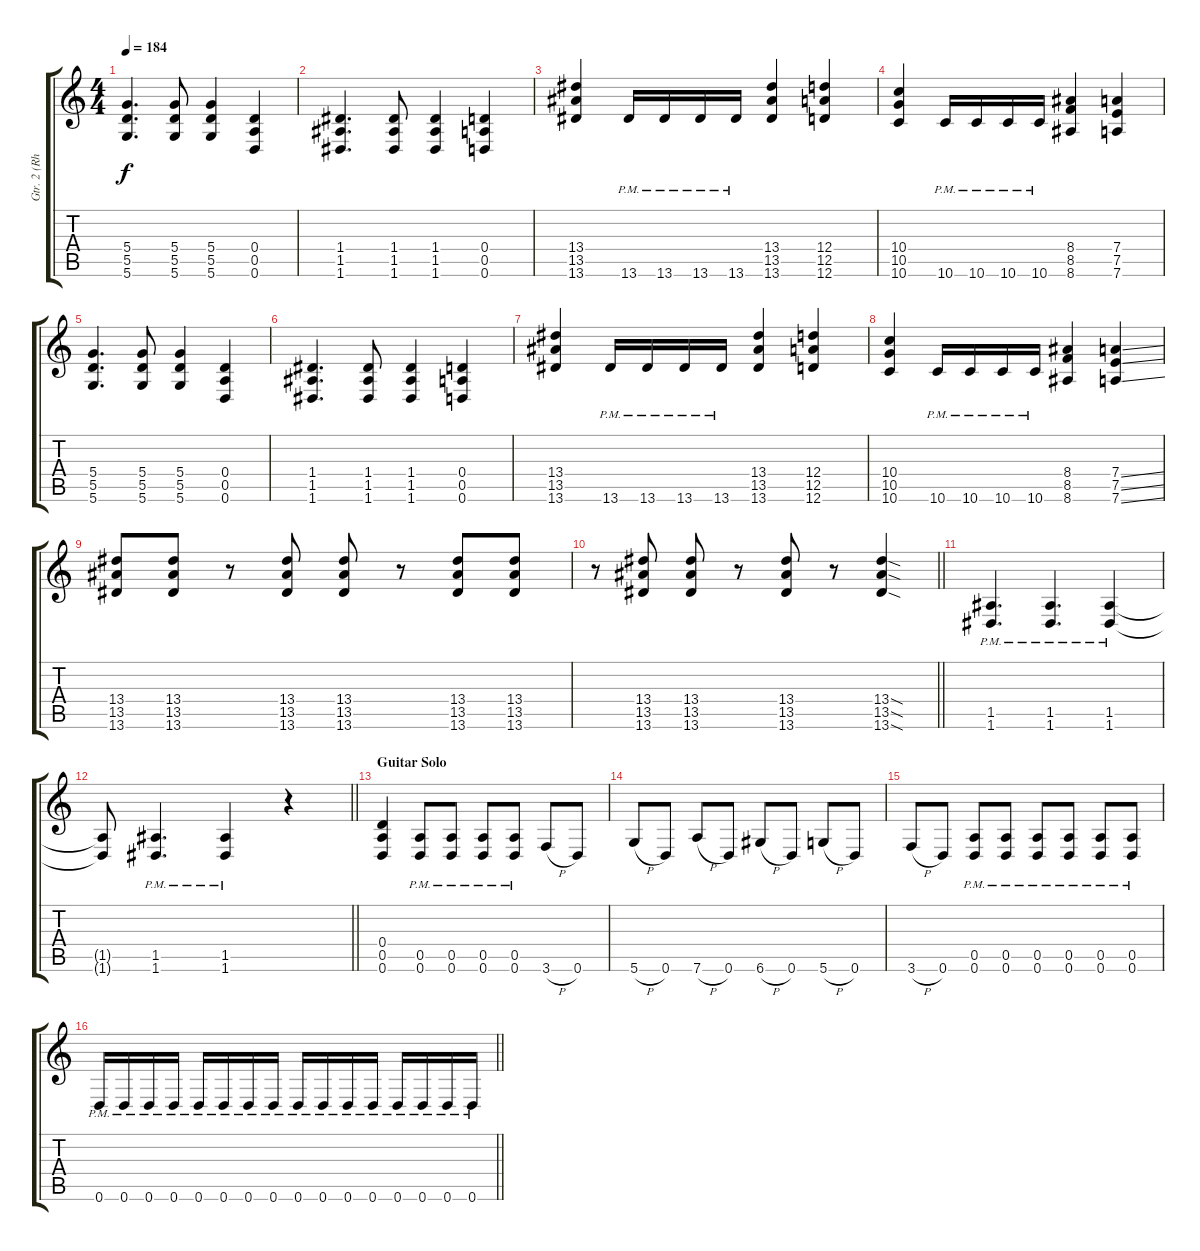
\track ("Gtr. 2 (Rhythm)" "Gtr. 2 (Rh") {instrument distortionguitar}
\staff {score tabs}
\tuning (E4 B3 G3 D3 A2 D2) {hide}
\ts (4 4)
\tempo 184
\clef g2
\ks c
(5.4 5.5 5.6).4{d dy f} (5.4 5.5 5.6).8 (5.4 5.5 5.6).4 (0.4 0.5 0.6).4 |
(1.4 1.5 1.6).4{d} (1.4 1.5 1.6).8 (1.4 1.5 1.6).4 (0.4 0.5 0.6).4 |
(13.4 13.5 13.6).4 13.6{pm}.16 13.6{pm}.16 13.6{pm}.16 13.6{pm}.16 (13.4 13.5 13.6).4 (12.4 12.5 12.6).4 |
(10.4 10.5 10.6).4 10.6{pm}.16 10.6{pm}.16 10.6{pm}.16 10.6{pm}.16 (8.4 8.5 8.6).4 (7.4 7.5 7.6).4 |
(5.4 5.5 5.6).4{d} (5.4 5.5 5.6).8 (5.4 5.5 5.6).4 (0.4 0.5 0.6).4 |
(1.4 1.5 1.6).4{d} (1.4 1.5 1.6).8 (1.4 1.5 1.6).4 (0.4 0.5 0.6).4 |
(13.4 13.5 13.6).4 13.6{pm}.16 13.6{pm}.16 13.6{pm}.16 13.6{pm}.16 (13.4 13.5 13.6).4 (12.4 12.5 12.6).4 |
(10.4 10.5 10.6).4 10.6{pm}.16 10.6{pm}.16 10.6{pm}.16 10.6{pm}.16 (8.4 8.5 8.6).4 (7.4{ss} 7.5{ss} 7.6{ss}).4 |
(13.4 13.5 13.6).8 (13.4 13.5 13.6).8 r.8 (13.4 13.5 13.6).8 (13.4 13.5 13.6).8 r.8 (13.4 13.5 13.6).8 (13.4 13.5 13.6).8 |
\barLineRight lightlight
r.8 (13.4 13.5 13.6).8 (13.4 13.5 13.6).8 r.8 (13.4 13.5 13.6).8 r.8 (13.4{sod} 13.5{sod} 13.6{sod}).4 |
(1.5{pm} 1.6{pm}).4{d} (1.5{pm} 1.6{pm}).4{d} (1.5{pm} 1.6{pm}).4 |
\barLineRight lightlight
(1.5{t} 1.6{t}).8 (1.5{pm} 1.6{pm}).4{d} (1.5{pm} 1.6{pm}).4 r.4 |
\section ("" "Guitar Solo")
(0.4 0.5 0.6).4 (0.5{pm} 0.6{pm}).8 (0.5{pm} 0.6{pm}).8 (0.5{pm} 0.6{pm}).8 (0.5{pm} 0.6{pm}).8 3.6{h}.8 0.6.8 |
5.6{h}.8 0.6.8 7.6{h}.8 0.6.8 6.6{h}.8 0.6.8 5.6{h}.8 0.6.8 |
3.6{h}.8 0.6.8 (0.5{pm} 0.6{pm}).8 (0.5{pm} 0.6{pm}).8 (0.5{pm} 0.6{pm}).8 (0.5{pm} 0.6{pm}).8 (0.5{pm} 0.6{pm}).8 (0.5{pm} 0.6{pm}).8 |
\barLineRight lightlight
0.6{pm}.16 0.6{pm}.16 0.6{pm}.16 0.6{pm}.16 0.6{pm}.16 0.6{pm}.16 0.6{pm}.16 0.6{pm}.16 0.6{pm}.16 0.6{pm}.16 0.6{pm}.16 0.6{pm}.16 0.6{pm}.16 0.6{pm}.16 0.6{pm}.16 0.6{pm}.16
